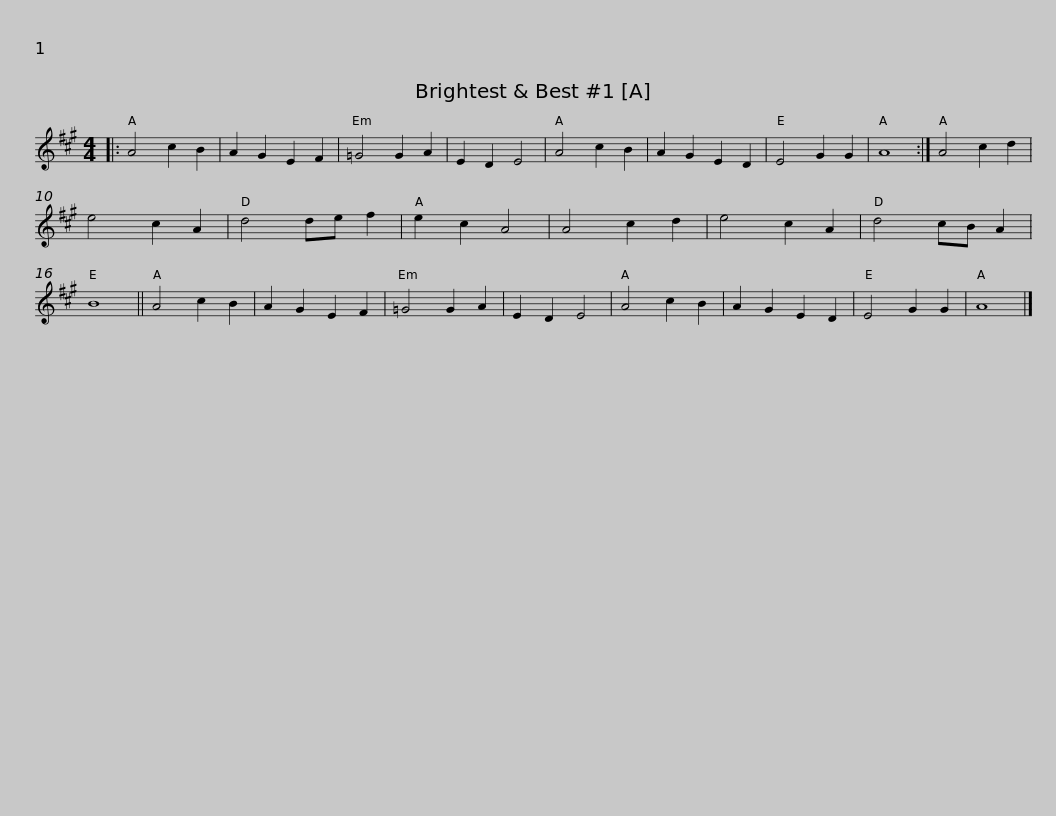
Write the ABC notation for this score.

X:1
L:1/8
M:4/4
I:linebreak $
K:A
V:1 treble
V:1
|: A4 c2 B2 | A2 G2 E2 F2 | =G4 G2 A2 | E2 D2 E4 | A4 c2 B2 | %5
 A2 G2 E2 D2 | E4 G2 G2 | A8 :| A4 c2 d2 | e4 c2 A2 | %10
 d4 de f2 |$ e2 c2 A4 | A4 c2 d2 | e4 c2 A2 | d4 cB A2 | %15
 B8 || A4 c2 B2 | A2 G2 E2 F2 | =G4 G2 A2 | E2 D2 E4 | %20
 A4 c2 B2 | A2 G2 E2 D2 | E4 G2 G2 |$ A8 |] %24
